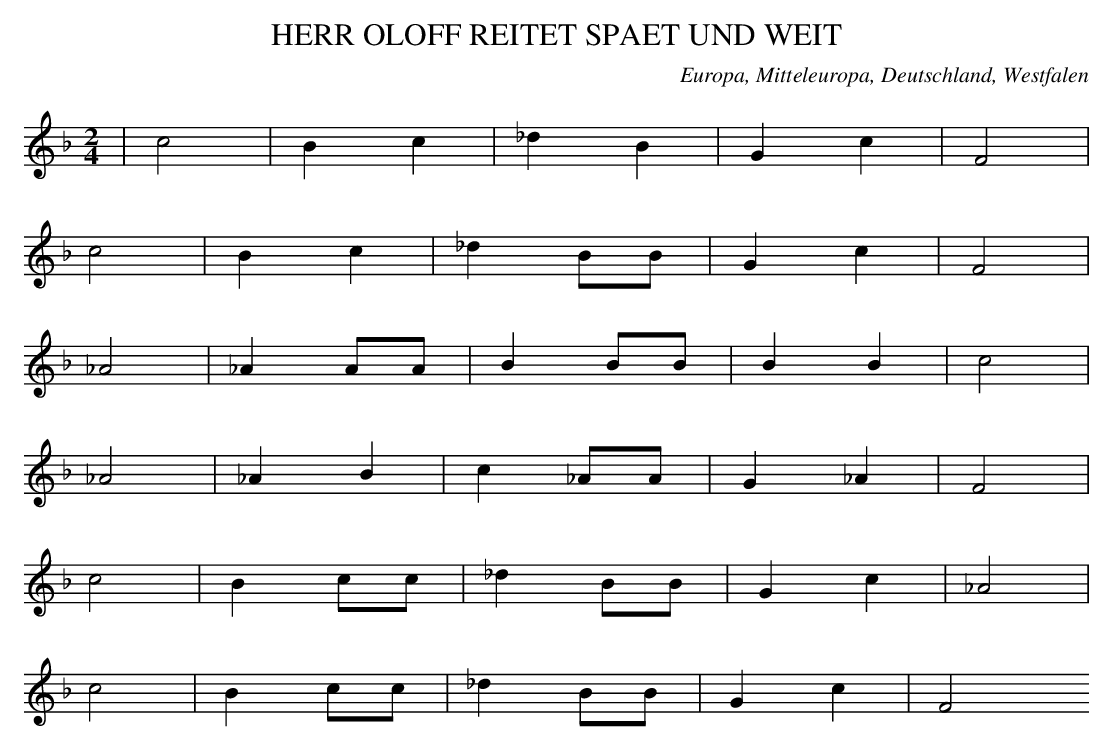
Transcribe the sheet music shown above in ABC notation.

X:1
T: HERR OLOFF REITET SPAET UND WEIT
O: Europa, Mitteleuropa, Deutschland, Westfalen
M: 2/4
L: 1/8
K: F
 | c4 | B2c2 | _d2B2 | G2c2 | F4 |
c4 | B2c2 | _d2BB | G2c2 | F4 |
_A4 | _A2AA | B2BB | B2B2 | c4 |
_A4 | _A2B2 | c2_AA | G2_A2 | F4 |
c4 | B2cc | _d2BB | G2c2 | _A4 |
c4 | B2cc | _d2BB | G2c2 | F4
